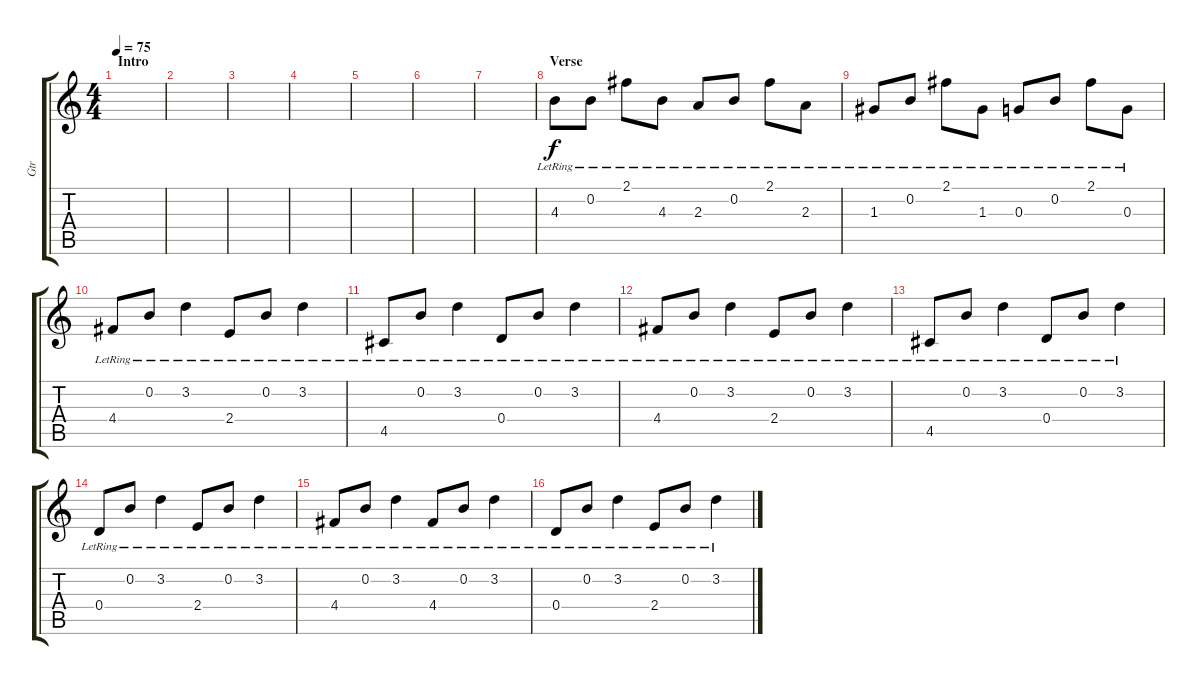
\track ("Gtr" "Gtr") {instrument acousticguitarsteel}
\staff {score tabs}
\tuning (E4 B3 G3 D3 A2 E2) {hide}
\ts (4 4)
\section ("" "Intro")
\tempo 75
\clef g2
\ks c
|
|
|
|
|
|
|
\section ("" "Verse")
4.3{lr}.8 0.2{lr}.8 2.1{lr}.8 4.3{lr}.8 2.3{lr}.8 0.2{lr}.8 2.1{lr}.8 2.3{lr}.8 |
1.3{lr}.8 0.2{lr}.8 2.1{lr}.8 1.3{lr}.8 0.3{lr}.8 0.2{lr}.8 2.1{lr}.8 0.3{lr}.8 |
4.4{lr}.8 0.2{lr}.8 3.2{lr}.4 2.4{lr}.8 0.2{lr}.8 3.2{lr}.4 |
4.5{lr}.8 0.2{lr}.8 3.2{lr}.4 0.4{lr}.8 0.2{lr}.8 3.2{lr}.4 |
4.4{lr}.8 0.2{lr}.8 3.2{lr}.4 2.4{lr}.8 0.2{lr}.8 3.2{lr}.4 |
4.5{lr}.8 0.2{lr}.8 3.2{lr}.4 0.4{lr}.8 0.2{lr}.8 3.2{lr}.4 |
0.4{lr}.8 0.2{lr}.8 3.2{lr}.4 2.4{lr}.8 0.2{lr}.8 3.2{lr}.4 |
4.4{lr}.8 0.2{lr}.8 3.2{lr}.4 4.4{lr}.8 0.2{lr}.8 3.2{lr}.4 |
0.4{lr}.8 0.2{lr}.8 3.2{lr}.4 2.4{lr}.8 0.2{lr}.8 3.2{lr}.4
